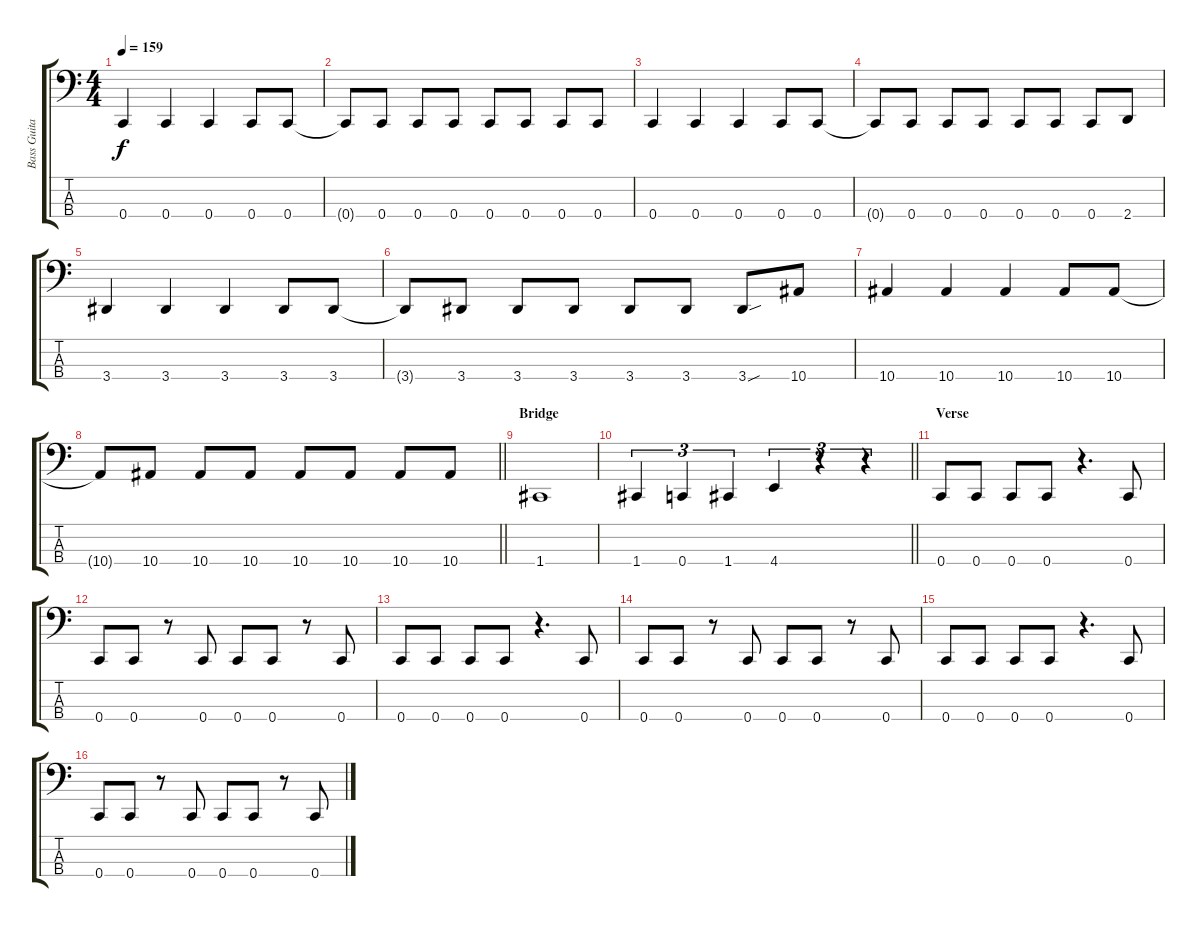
\track ("Bass Guitar (Marc McKnight)" "Bass Guita") {instrument electricbasspick}
\staff {score tabs}
\tuning (F2 C2 G1 C1) {hide}
\ts (4 4)
\tempo 159
\clef f4
\ks c
0.4.4{dy f} 0.4.4 0.4.4 0.4.8 0.4.8 |
0.4{t}.8 0.4.8 0.4.8 0.4.8 0.4.8 0.4.8 0.4.8 0.4.8 |
0.4.4 0.4.4 0.4.4 0.4.8 0.4.8 |
0.4{t}.8 0.4.8 0.4.8 0.4.8 0.4.8 0.4.8 0.4.8 2.4.8 |
3.4.4 3.4.4 3.4.4 3.4.8 3.4.8 |
3.4{t}.8 3.4.8 3.4.8 3.4.8 3.4.8 3.4.8 3.4{sou}.8 10.4.8 |
10.4.4 10.4.4 10.4.4 10.4.8 10.4.8 |
\barLineRight lightlight
10.4{t}.8 10.4.8 10.4.8 10.4.8 10.4.8 10.4.8 10.4.8 10.4.8 |
\section ("" "Bridge")
1.4.1 |
\barLineRight lightlight
1.4.4{tu (3 2)} 0.4.4{tu (3 2)} 1.4.4{tu (3 2)} 4.4.4{tu (3 2)} r.4{tu (3 2)} r.4{tu (3 2)} |
\section ("" "Verse")
0.4.8 0.4.8 0.4.8 0.4.8 r.4{d} 0.4.8 |
0.4.8 0.4.8 r.8 0.4.8 0.4.8 0.4.8 r.8 0.4.8 |
0.4.8 0.4.8 0.4.8 0.4.8 r.4{d} 0.4.8 |
0.4.8 0.4.8 r.8 0.4.8 0.4.8 0.4.8 r.8 0.4.8 |
0.4.8 0.4.8 0.4.8 0.4.8 r.4{d} 0.4.8 |
0.4.8 0.4.8 r.8 0.4.8 0.4.8 0.4.8 r.8 0.4.8
